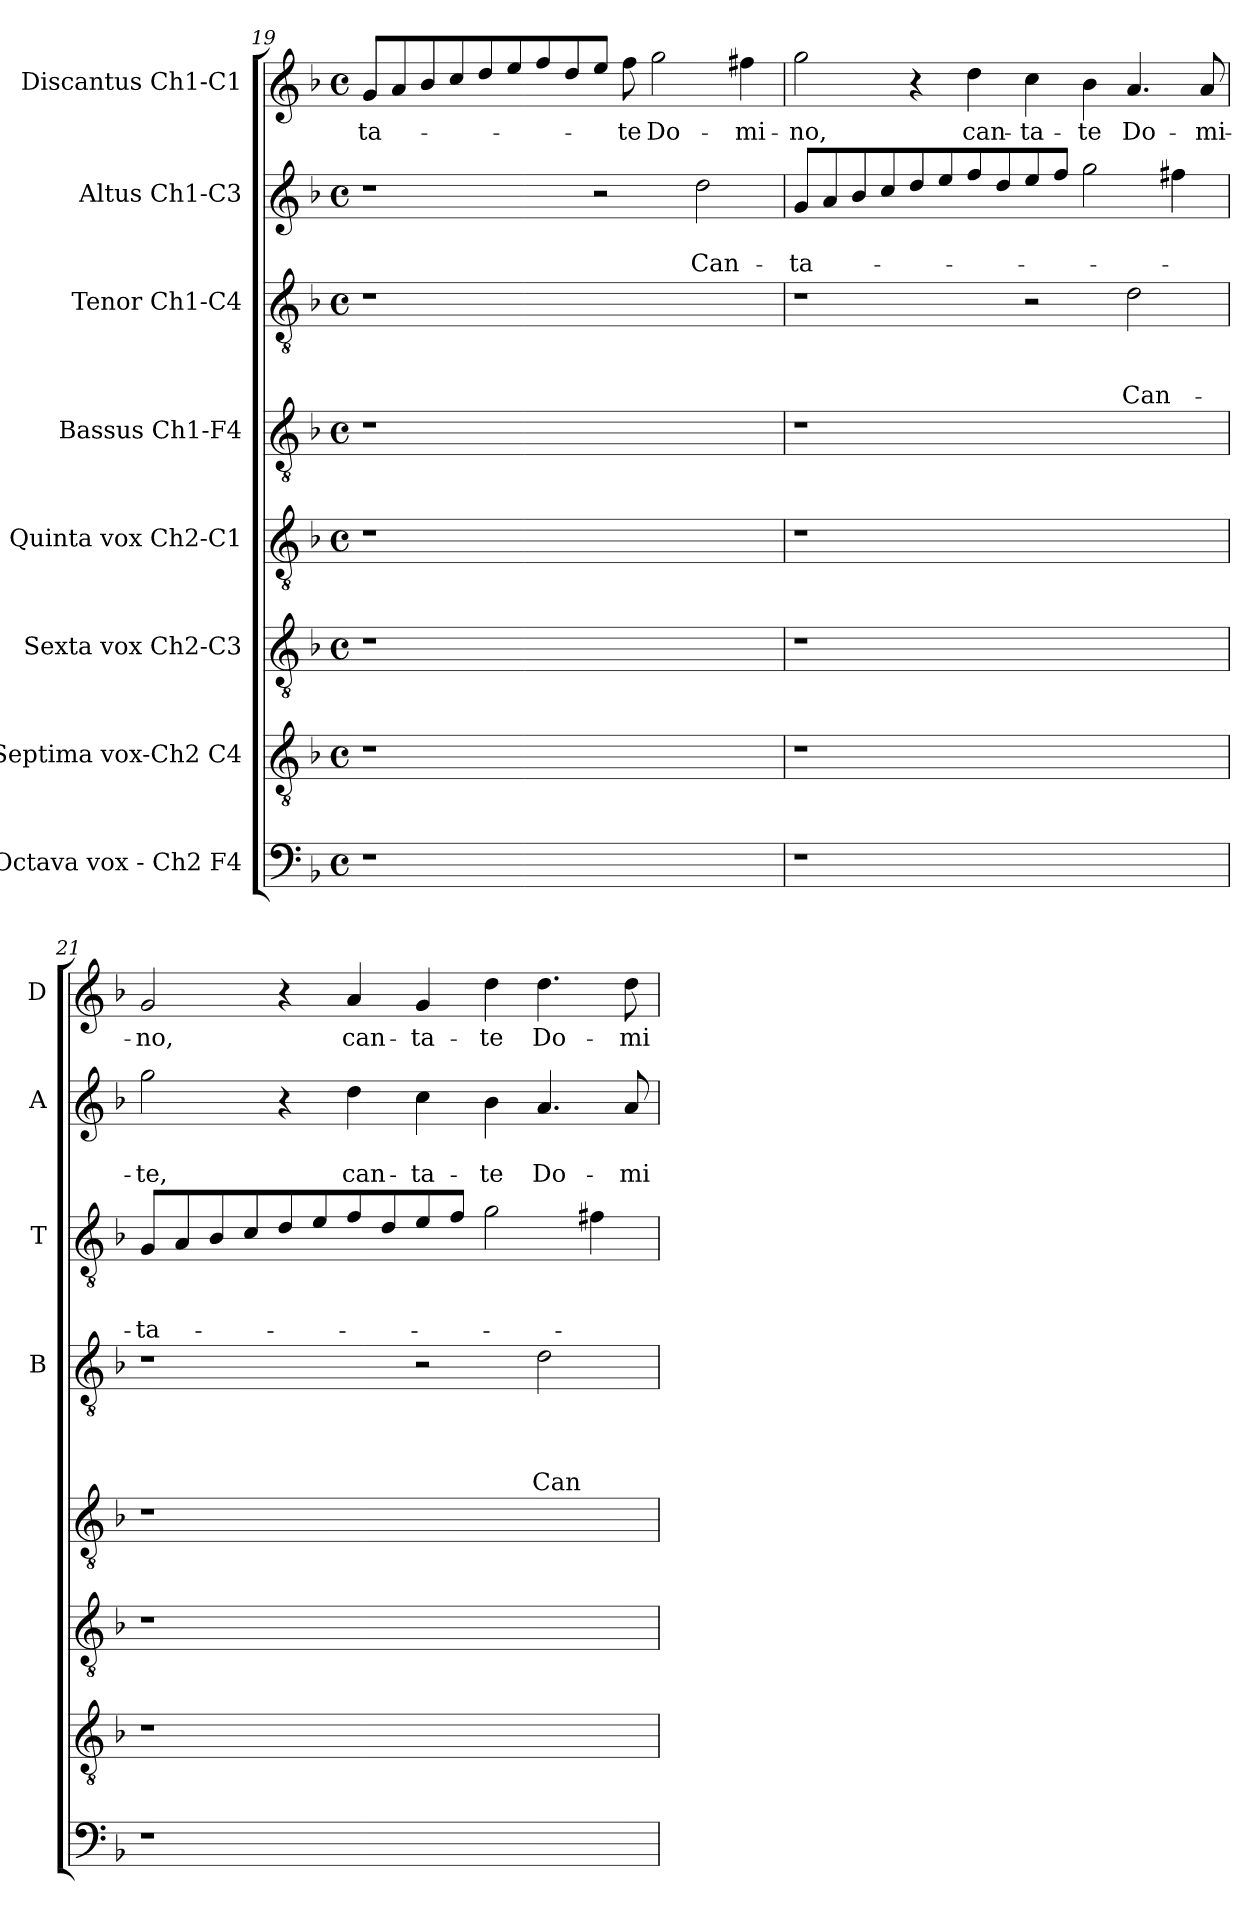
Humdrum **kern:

**kern	**kern	**kern	**kern	**kern	**text	**text	**text	**text	**kern	**text	**text	**text	**kern	**text	**text	**kern	**text
*part8	*part7	*part6	*part5	*part4	*part4	*part4	*part4	*part4	*part3	*part3	*part3	*part3	*part2	*part2	*part2	*part1	*part1
*staff8	*staff7	*staff6	*staff5	*staff4	*staff4	*staff4	*staff4	*staff4	*staff3	*staff3	*staff3	*staff3	*staff2	*staff2	*staff2	*staff1	*staff1
*I"Octava vox - Ch2 F4	*I"Septima  vox-Ch2 C4	*I"Sexta vox  Ch2-C3	*I"Quinta vox  Ch2-C1	*I"Bassus  Ch1-F4	*	*	*	*	*I"Tenor Ch1-C4	*	*	*	*I"Altus  Ch1-C3	*	*	*I"Discantus  Ch1-C1	*
*	*	*	*	*I'B	*	*	*	*	*I'T	*	*	*	*I'A	*	*	*I'D	*
!!LO:PB:g=z
*clefF4	*clefGv2	*clefGv2	*clefGv2	*clefGv2	*	*	*	*	*clefGv2	*	*	*	*clefG2	*	*	*clefG2	*
*k[b-]	*k[b-]	*k[b-]	*k[b-]	*k[b-]	*	*	*	*	*k[b-]	*	*	*	*k[b-]	*	*	*k[b-]	*
*F:	*F:	*F:	*F:	*F:	*	*	*	*	*F:	*	*	*	*F:	*	*	*F:	*
*M4/4	*M4/4	*M4/4	*M4/4	*M4/4	*	*	*	*	*M4/4	*	*	*	*M4/4	*	*	*M4/4	*
*met(c)	*met(c)	*met(c)	*met(c)	*met(c)	*	*	*	*	*met(c)	*	*	*	*met(c)	*	*	*met(c)	*
=19	=19	=19	=19	=19	=19	=19	=19	=19	=19	=19	=19	=19	=19	=19	=19	=19	=19
!	!	!	!	!	!	!	!	!	!	!	!	!	!	!	!	!	!LO:LY:b
1r	1r	1r	1r	1r	.	.	.	.	1r	.	.	.	1r	.	.	8g/L	-ta-
.	.	.	.	.	.	.	.	.	.	.	.	.	.	.	.	8a/	.
.	.	.	.	.	.	.	.	.	.	.	.	.	.	.	.	8b-/	.
.	.	.	.	.	.	.	.	.	.	.	.	.	.	.	.	8cc/	.
.	.	.	.	.	.	.	.	.	.	.	.	.	.	.	.	8dd/	.
.	.	.	.	.	.	.	.	.	.	.	.	.	.	.	.	8ee/	.
.	.	.	.	.	.	.	.	.	.	.	.	.	.	.	.	8ff/	.
.	.	.	.	.	.	.	.	.	.	.	.	.	.	.	.	8dd/	.
1ryy	1ryy	1ryy	1ryy	1ryy	.	.	.	.	1ryy	.	.	.	2r	.	.	8ee/J	.
!	!	!	!	!	!	!	!	!	!	!	!	!	!	!	!	!	!LO:LY:b
.	.	.	.	.	.	.	.	.	.	.	.	.	.	.	.	8ff\	-te
!	!	!	!	!	!	!	!	!	!	!	!	!	!	!	!	!	!LO:LY:b
.	.	.	.	.	.	.	.	.	.	.	.	.	.	.	.	2gg\	Do-
!	!	!	!	!	!	!	!	!	!	!	!	!	!	!	!LO:LY:b	!	!
.	.	.	.	.	.	.	.	.	.	.	.	.	2dd\	.	Can-	.	.
!	!	!	!	!	!	!	!	!	!	!	!	!	!	!	!	!	!LO:LY:b
.	.	.	.	.	.	.	.	.	.	.	.	.	.	.	.	4ff#X\	-mi-
=20	=20	=20	=20	=20	=20	=20	=20	=20	=20	=20	=20	=20	=20	=20	=20	=20	=20
!	!	!	!	!	!	!	!	!	!	!	!	!	!	!	!LO:LY:b	!	!LO:LY:b
1r	1r	1r	1r	1r	.	.	.	.	1r	.	.	.	8g/L	.	-ta-	2gg\	-no,
.	.	.	.	.	.	.	.	.	.	.	.	.	8a/	.	.	.	.
.	.	.	.	.	.	.	.	.	.	.	.	.	8b-/	.	.	.	.
.	.	.	.	.	.	.	.	.	.	.	.	.	8cc/	.	.	.	.
.	.	.	.	.	.	.	.	.	.	.	.	.	8dd/	.	.	4r	.
.	.	.	.	.	.	.	.	.	.	.	.	.	8ee/	.	.	.	.
!	!	!	!	!	!	!	!	!	!	!	!	!	!	!	!	!	!LO:LY:b
.	.	.	.	.	.	.	.	.	.	.	.	.	8ff/	.	.	4dd\	can-
.	.	.	.	.	.	.	.	.	.	.	.	.	8dd/	.	.	.	.
!	!	!	!	!	!	!	!	!	!	!	!	!	!	!	!	!	!LO:LY:b
1ryy	1ryy	1ryy	1ryy	1ryy	.	.	.	.	2r	.	.	.	8ee/	.	.	4cc\	-ta-
.	.	.	.	.	.	.	.	.	.	.	.	.	8ff/J	.	.	.	.
!	!	!	!	!	!	!	!	!	!	!	!	!	!	!	!	!	!LO:LY:b
.	.	.	.	.	.	.	.	.	.	.	.	.	2gg\	.	.	4b-\	-te
!	!	!	!	!	!	!	!	!	!	!	!	!LO:LY:b	!	!	!	!	!LO:LY:b
.	.	.	.	.	.	.	.	.	2d\	.	.	Can-	.	.	.	4.a/	Do-
.	.	.	.	.	.	.	.	.	.	.	.	.	4ff#X\	.	.	.	.
!	!	!	!	!	!	!	!	!	!	!	!	!	!	!	!	!	!LO:LY:b
.	.	.	.	.	.	.	.	.	.	.	.	.	.	.	.	8a/	-mi-
=21	=21	=21	=21	=21	=21	=21	=21	=21	=21	=21	=21	=21	=21	=21	=21	=21	=21
!	!	!	!	!	!	!	!	!	!	!	!	!LO:LY:b	!	!	!LO:LY:b	!	!LO:LY:b
1r	1r	1r	1r	1r	.	.	.	.	8G/L	.	.	-ta-	2gg\	.	-te,	2g/	-no,
.	.	.	.	.	.	.	.	.	8A/	.	.	.	.	.	.	.	.
.	.	.	.	.	.	.	.	.	8B-/	.	.	.	.	.	.	.	.
.	.	.	.	.	.	.	.	.	8c/	.	.	.	.	.	.	.	.
.	.	.	.	.	.	.	.	.	8d/	.	.	.	4r	.	.	4r	.
.	.	.	.	.	.	.	.	.	8e/	.	.	.	.	.	.	.	.
!	!	!	!	!	!	!	!	!	!	!	!	!	!	!	!LO:LY:b	!	!LO:LY:b
.	.	.	.	.	.	.	.	.	8f/	.	.	.	4dd\	.	can-	4a/	can-
.	.	.	.	.	.	.	.	.	8d/	.	.	.	.	.	.	.	.
!	!	!	!	!	!	!	!	!	!	!	!	!	!	!	!LO:LY:b	!	!LO:LY:b
1ryy	1ryy	1ryy	1ryy	2r	.	.	.	.	8e/	.	.	.	4cc\	.	-ta-	4g/	-ta-
.	.	.	.	.	.	.	.	.	8f/J	.	.	.	.	.	.	.	.
!	!	!	!	!	!	!	!	!	!	!	!	!	!	!	!LO:LY:b	!	!LO:LY:b
.	.	.	.	.	.	.	.	.	2g\	.	.	.	4b-\	.	-te	4dd\	-te
!	!	!	!	!	!	!	!	!LO:LY:b	!	!	!	!	!	!	!LO:LY:b	!	!LO:LY:b
.	.	.	.	2d\	.	.	.	Can-	.	.	.	.	4.a/	.	Do-	4.dd\	Do-
.	.	.	.	.	.	.	.	.	4f#X\	.	.	.	.	.	.	.	.
!	!	!	!	!	!	!	!	!	!	!	!	!	!	!	!LO:LY:b	!	!LO:LY:b
.	.	.	.	.	.	.	.	.	.	.	.	.	8a/	.	-mi-	8dd\	-mi-
=	=	=	=	=	=	=	=	=	=	=	=	=	=	=	=	=	=
*-	*-	*-	*-	*-	*-	*-	*-	*-	*-	*-	*-	*-	*-	*-	*-	*-	*-
